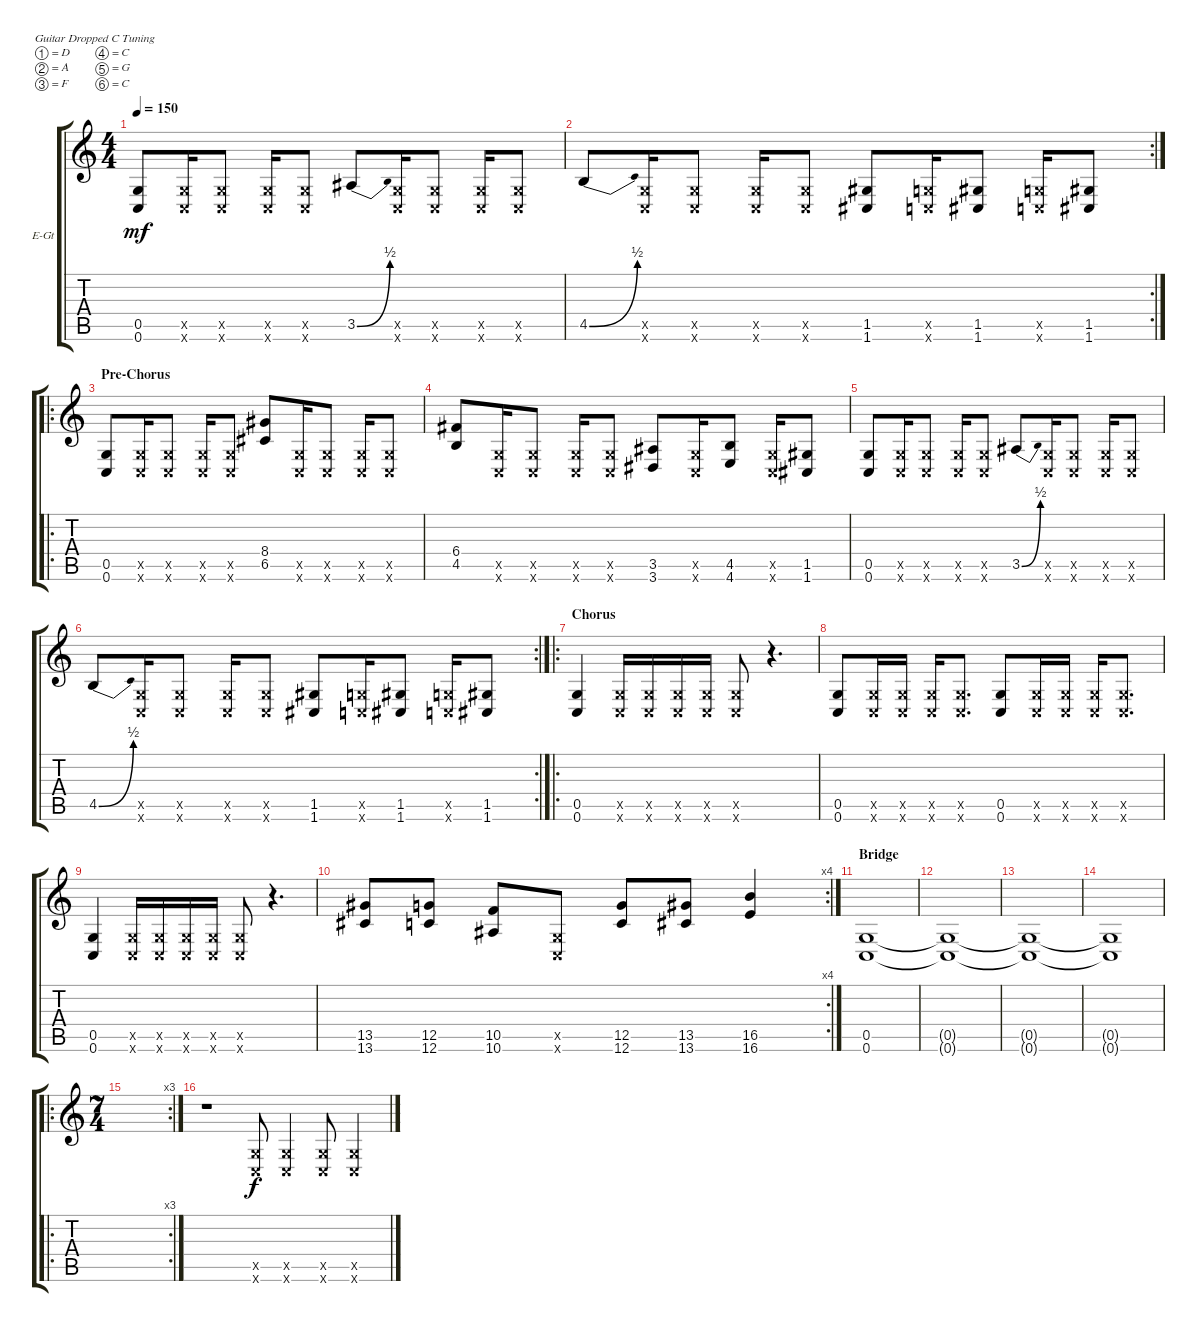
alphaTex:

\defaultSystemsLayout 4
\bracketExtendMode groupsimilarinstruments
\firstSystemTrackNameOrientation horizontal
\otherSystemsTrackNameOrientation horizontal
\track ("GTR 2" "E-Gt") {instrument distortionguitar}
\staff {score tabs}
\tuning (D4 A3 F3 C3 G2 C2)
\ts (4 4)
\tempo 150
\clef g2
\ks c
(0.6 0.5).8{dy mf} (0.6{x} 0.5{x}).16 (0.6{x} 0.5{x}).8 (0.6{x} 0.5{x}).16 (0.6{x} 0.5{x}).8 3.5{be (bend 0 0 31.799999999999997 2)}.8 (0.6{x} 0.5{x}).16 (0.6{x} 0.5{x}).8 (0.6{x} 0.5{x}).16 (0.6{x} 0.5{x}).8 |
\rc 2
4.5{be (bend 0 0 31.799999999999997 2)}.8 (0.6{x} 0.5{x}).16 (0.6{x} 0.5{x}).8 (0.6{x} 0.5{x}).16 (0.6{x} 0.5{x}).8 (1.6 1.5).8 (0.6{x} 0.5{x}).16 (1.6 1.5).8 (0.6{x} 0.5{x}).16 (1.6 1.5).8 |
\ro
\section ("" "Pre-Chorus")
(0.6 0.5).8 (0.6{x} 0.5{x}).16 (0.6{x} 0.5{x}).8 (0.6{x} 0.5{x}).16 (0.6{x} 0.5{x}).8 (6.5 8.4).8 (0.6{x} 0.5{x}).16 (0.6{x} 0.5{x}).8 (0.6{x} 0.5{x}).16 (0.6{x} 0.5{x}).8 |
(4.5 6.4).8 (0.6{x} 0.5{x}).16 (0.6{x} 0.5{x}).8 (0.6{x} 0.5{x}).16 (0.6{x} 0.5{x}).8 (3.6 3.5).8 (0.6{x} 0.5{x}).16 (4.6 4.5).8 (0.6{x} 0.5{x}).16 (1.6 1.5).8 |
(0.6 0.5).8 (0.6{x} 0.5{x}).16 (0.6{x} 0.5{x}).8 (0.6{x} 0.5{x}).16 (0.6{x} 0.5{x}).8 3.5{be (bend 0 0 31.799999999999997 2)}.8 (0.6{x} 0.5{x}).16 (0.6{x} 0.5{x}).8 (0.6{x} 0.5{x}).16 (0.6{x} 0.5{x}).8 |
\rc 2
4.5{be (bend 0 0 31.799999999999997 2)}.8 (0.6{x} 0.5{x}).16 (0.6{x} 0.5{x}).8 (0.6{x} 0.5{x}).16 (0.6{x} 0.5{x}).8 (1.6 1.5).8 (0.6{x} 0.5{x}).16 (1.6 1.5).8 (0.6{x} 0.5{x}).16 (1.6 1.5).8 |
\ro
\section ("" "Chorus")
(0.5 0.6).4 (0.6{x} 0.5{x}).16 (0.6{x} 0.5{x}).16 (0.6{x} 0.5{x}).16 (0.6{x} 0.5{x}).16 (0.6{x} 0.5{x}).8 r.4{d} |
(0.5 0.6).8 (0.6{x} 0.5{x}).16 (0.6{x} 0.5{x}).16 (0.6{x} 0.5{x}).16 (0.6{x} 0.5{x}).8{d} (0.5 0.6).8 (0.6{x} 0.5{x}).16 (0.6{x} 0.5{x}).16 (0.6{x} 0.5{x}).16 (0.6{x} 0.5{x}).8{d} |
(0.5 0.6).4 (0.6{x} 0.5{x}).16 (0.6{x} 0.5{x}).16 (0.6{x} 0.5{x}).16 (0.6{x} 0.5{x}).16 (0.6{x} 0.5{x}).8 r.4{d} |
\rc 4
(13.6 13.5).8 (12.6 12.5).8 (10.6 10.5).8 (0.6{x} 0.5{x}).8 (12.6 12.5).8 (13.6 13.5).8 (16.6 16.5).4 |
\section ("" "Bridge")
(0.6 0.5).1 |
(0.6{t} 0.5{t}).1 |
(0.5{t} 0.6{t}).1 |
(0.6{t} 0.5{t}).1 |
\ro
\rc 3
\ts (7 4)
|
r.1 (0.6{x} 0.5{x}).8{dy f} (0.6{x} 0.5{x}).4 (0.6{x} 0.5{x}).8 (0.6{x} 0.5{x}).4
